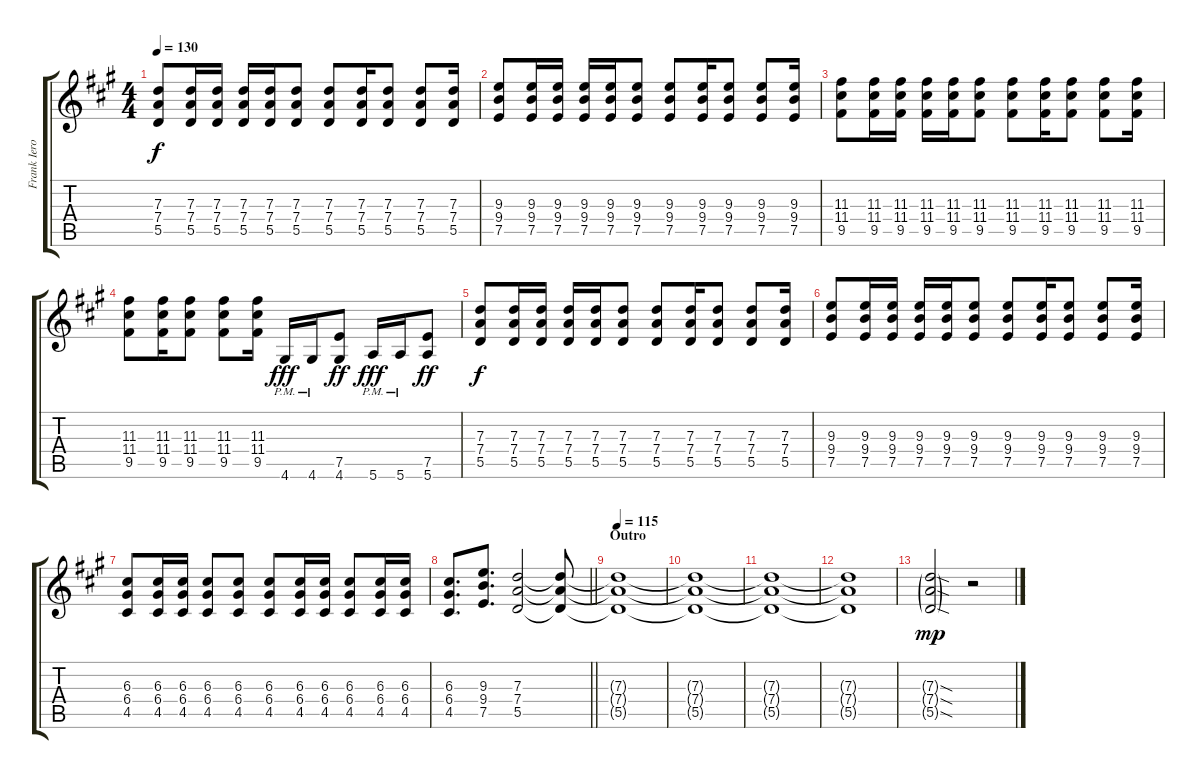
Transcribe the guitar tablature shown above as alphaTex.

\track ("Frank Iero" "Frank Iero") {instrument distortionguitar}
\staff {score tabs}
\tuning (E4 B3 G3 D3 A2 E2) {hide}
\ts (4 4)
\tempo 130
\clef g2
\ks a
(7.3 7.4 5.5).8{dy f} (7.3 7.4 5.5).16 (7.3 7.4 5.5).16 (7.3 7.4 5.5).16 (7.3 7.4 5.5).16 (7.3 7.4 5.5).8 (7.3 7.4 5.5).8 (7.3 7.4 5.5).16 (7.3 7.4 5.5).8 (7.3 7.4 5.5).8 (7.3 7.4 5.5).16 |
(9.3 9.4 7.5).8 (9.3 9.4 7.5).16 (9.3 9.4 7.5).16 (9.3 9.4 7.5).16 (9.3 9.4 7.5).16 (9.3 9.4 7.5).8 (9.3 9.4 7.5).8 (9.3 9.4 7.5).16 (9.3 9.4 7.5).8 (9.3 9.4 7.5).8 (9.3 9.4 7.5).16 |
(11.3 11.4 9.5).8 (11.3 11.4 9.5).16 (11.3 11.4 9.5).16 (11.3 11.4 9.5).16 (11.3 11.4 9.5).16 (11.3 11.4 9.5).8 (11.3 11.4 9.5).8 (11.3 11.4 9.5).16 (11.3 11.4 9.5).8 (11.3 11.4 9.5).8 (11.3 11.4 9.5).16 |
(11.3 11.4 9.5).8 (11.3 11.4 9.5).16 (11.3 11.4 9.5).8 (11.3 11.4 9.5).8 (11.3 11.4 9.5).16 4.6{pm}.16{dy fff} 4.6{pm}.16 (7.5 4.6).8{dy ff} 5.6{pm}.16{dy fff} 5.6{pm}.16 (7.5 5.6).8{dy ff} |
(7.3 7.4 5.5).8{dy f} (7.3 7.4 5.5).16 (7.3 7.4 5.5).16 (7.3 7.4 5.5).16 (7.3 7.4 5.5).16 (7.3 7.4 5.5).8 (7.3 7.4 5.5).8 (7.3 7.4 5.5).16 (7.3 7.4 5.5).8 (7.3 7.4 5.5).8 (7.3 7.4 5.5).16 |
(9.3 9.4 7.5).8 (9.3 9.4 7.5).16 (9.3 9.4 7.5).16 (9.3 9.4 7.5).16 (9.3 9.4 7.5).16 (9.3 9.4 7.5).8 (9.3 9.4 7.5).8 (9.3 9.4 7.5).16 (9.3 9.4 7.5).8 (9.3 9.4 7.5).8 (9.3 9.4 7.5).16 |
(6.3 6.4 4.5).8 (6.3 6.4 4.5).16 (6.3 6.4 4.5).16 (6.3 6.4 4.5).8 (6.3 6.4 4.5).8 (6.3 6.4 4.5).8 (6.3 6.4 4.5).16 (6.3 6.4 4.5).16 (6.3 6.4 4.5).8 (6.3 6.4 4.5).16 (6.3 6.4 4.5).16 |
\barLineRight lightlight
(6.3 6.4 4.5).8{d} (9.3 9.4 7.5).8{d} (7.3 7.4 5.5).2 (7.3{t} 7.4{t} 5.5{t}).8{volume 6} |
\section ("" "Outro")
\tempo 115
(7.3{t} 7.4{t} 5.5{t}).1 |
(7.3{t} 7.4{t} 5.5{t}).1 |
(7.3{t} 7.4{t} 5.5{t}).1 |
(7.3{t} 7.4{t} 5.5{t}).1 |
(7.3{sod g} 7.4{sod g} 5.5{sod g}).2{dy mp volume 12 instrument distortionguitar} r.2
